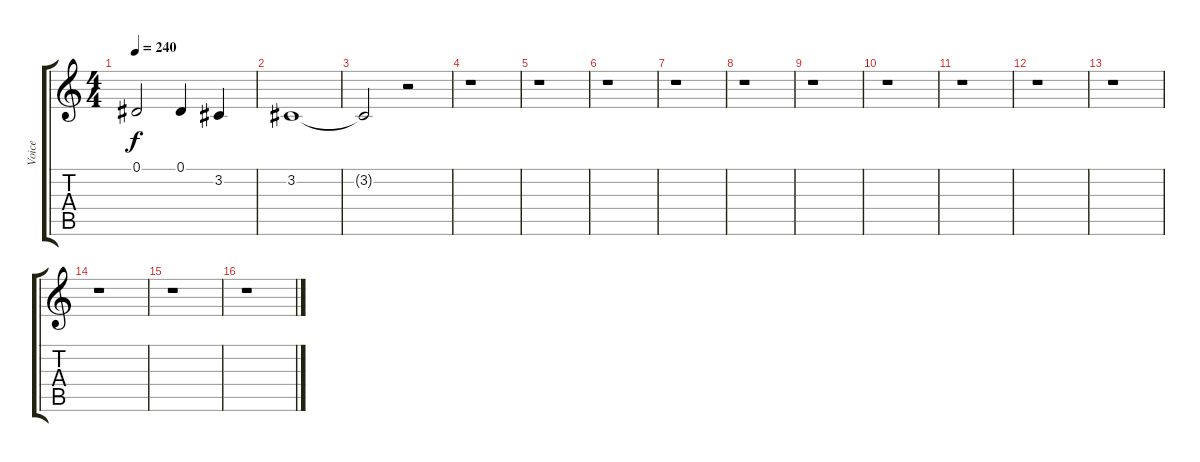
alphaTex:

\track ("Voice" "Voice") {instrument drawbarorgan}
\staff {score tabs}
\tuning (Eb4 Bb3 Gb3 Db3 Ab2 Eb2) {hide}
\ts (4 4)
\tempo 240
\clef g2
\ks c
0.1.2{dy f} 0.1.4 3.2.4 |
3.2.1 |
3.2{t}.2 r.2 |
r.1 |
r.1 |
r.1 |
r.1 |
r.1 |
r.1 |
r.1 |
r.1 |
r.1 |
r.1 |
r.1 |
r.1 |
r.1
